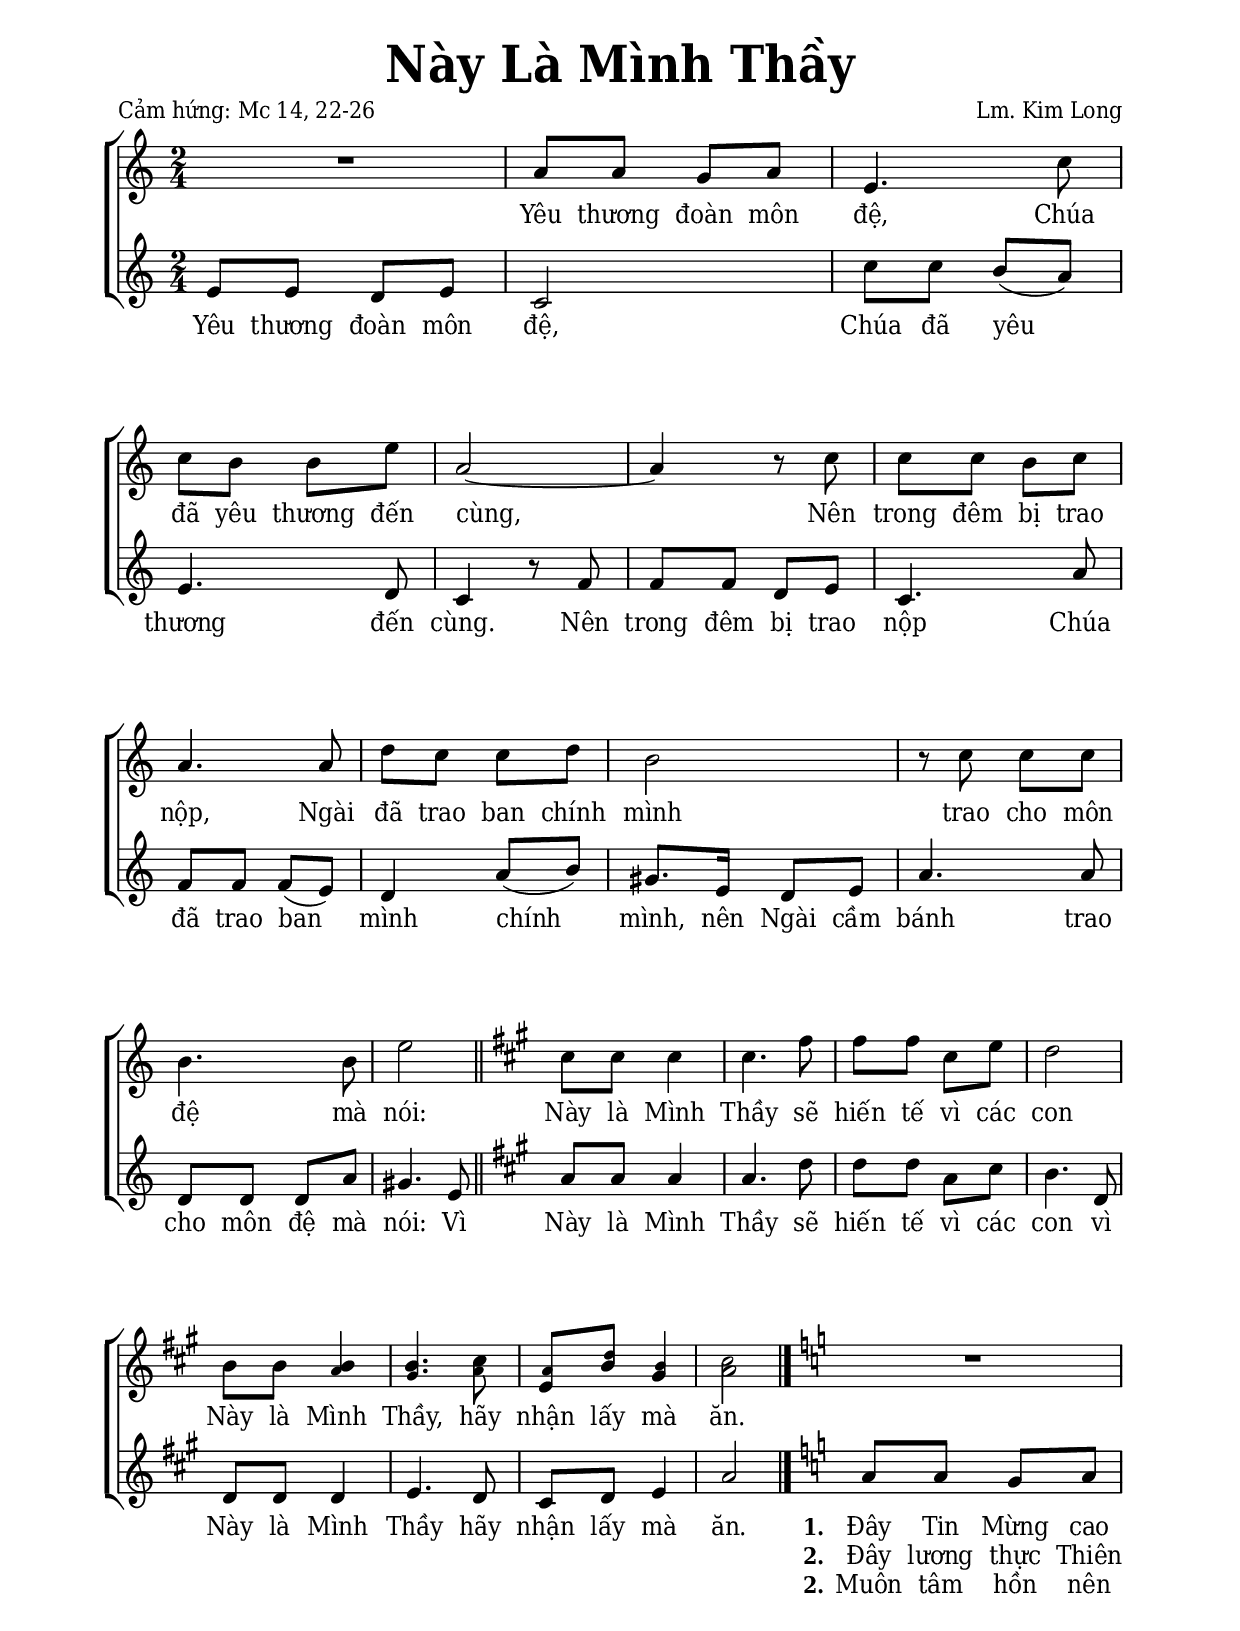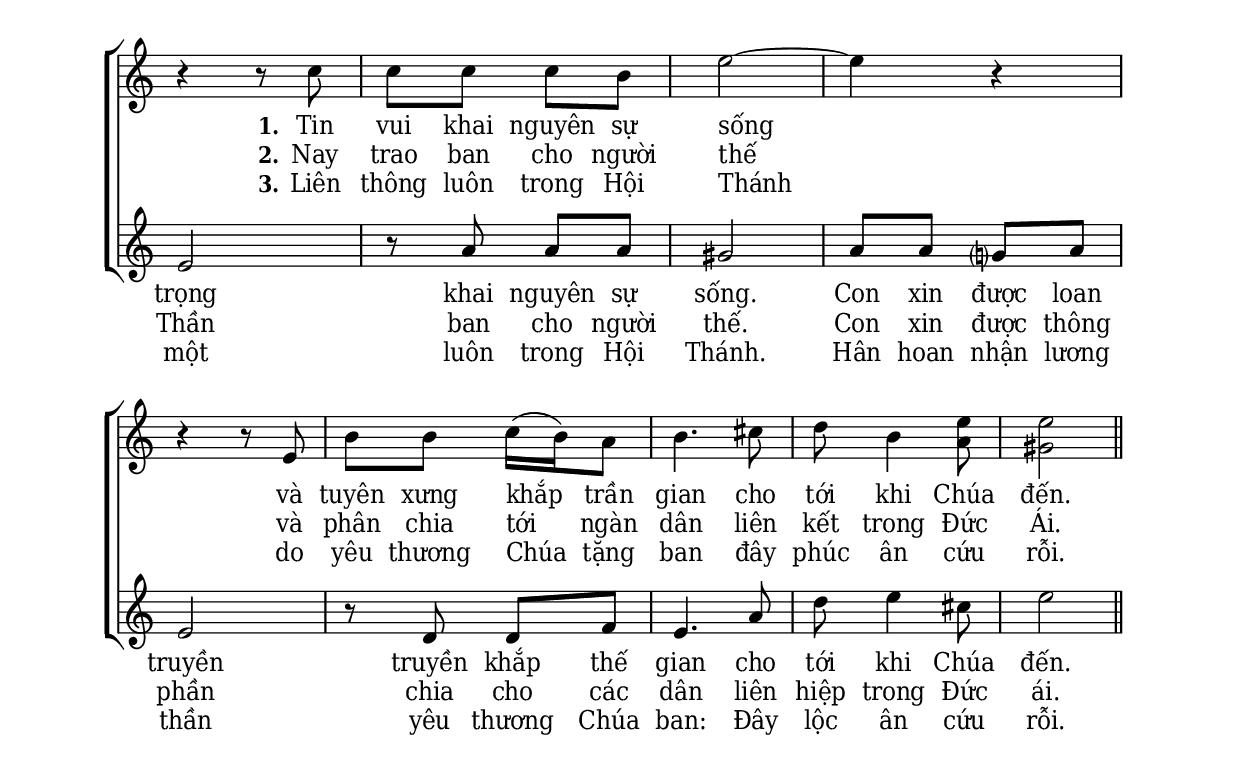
% Cài đặt chung
\version "2.22.1"
\include "english.ly"

\header {
  title = \markup { \fontsize #3 "Này Là Mình Thầy" }
  poet = "Cảm hứng: Mc 14, 22-26"
  composer = "Lm. Kim Long"
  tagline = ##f
}

% Đổi kích thước nốt cho bè phụ
notBePhu =
#(define-music-function (font-size music) (number? ly:music?)
   (for-some-music
     (lambda (m)
       (if (music-is-of-type? m 'rhythmic-event)
           (begin
             (set! (ly:music-property m 'tweaks)
                   (cons `(font-size . ,font-size)
                         (ly:music-property m 'tweaks)))
             #t)
           #f))
     music)
   music)

% Nhạc
nhacDiepKhucSop = \relative c'' {
  R2
  a8 a g a |
  e4. c'8 |
  c b b e |
  a,2 ~ |
  a4 r8 c |
  c c b c |
  a4. a8 |
  d c c d |
  b2 |
  r8 c c c |
  b4. b8 |
  e2 \bar "||"
  
  \key a \major
  cs8 cs cs4 |
  cs4. fs8 |
  fs fs cs e |
  d2 |
  b8 b
  <<
    {
      b4 |
      b4. cs8 |
      e, b' gs4 |
      a2
    }
    { \notBePhu -2 {
      a4 |
      gs4. a8 |
      a d b4 |
      cs2
    }}
  >>
  \bar "|."
  
  \key c \major
  R2
  r4 r8 c |
  c c c b |
  e2 ~ |
  e4 r |
  r r8 e, |
  b' b c16 (b) a8 |
  b4. cs8 |
  d b4 <e a,>8 |
  <e gs,>2 \bar "||"
}

nhacDiepKhucBas = \relative c' {
  e8 e d e |
  c2 |
  c'8 c b (a) |
  e4. d8 |
  c4 r8 f |
  f f d e |
  c4. a'8 |
  f f f (e) |
  d4 a'8 (b) |
  gs8. e16 d8 e |
  a4. a8 |
  d, d d a' |
  gs4. e8 |
  
  \key a \major
  a a a4 |
  a4. d8 |
  d d a cs |
  b4. d,8 |
  d d d4 |
  e4. d8 |
  cs d e4 |
  a2 |
  
  \key c \major
  a8 a g a |
  e2 |
  r8 a a a |
  gs2 |
  a8 a g!? a |
  e2 |
  r8 d d f |
  e4. a8 |
  d e4 cs8 |
  e2
}

% Lời
loiDiepKhucSopMot = \lyricmode {
  Yêu thương đoàn môn đệ, Chúa đã yêu thương đến cùng,
  Nên trong đêm bị trao nộp, Ngài đã trao ban chính mình
  trao cho môn đệ mà nói:
  Này là Mình Thầy sẽ hiến tế vì các con
  Này là Mình Thầy, hãy nhận lấy mà ăn.
  
  \set stanza = "1."
  Tin vui khai nguyên sự sống
  và tuyên xưng khắp trần gian cho tới khi Chúa đến.
}

loiDiepKhucSopHai = \lyricmode {
  \repeat unfold 48 { _ }
  \set stanza = "2."
  Nay trao ban cho người thế
  và phân chia tới ngàn dân liên kết trong Đức Ái.
}

loiDiepKhucSopBa = \lyricmode {
  \repeat unfold 48 { _ }
  \set stanza = "3."
  Liên thông luôn trong Hội Thánh
  do yêu thương Chúa tặng ban đây phúc ân cứu rỗi.
}

loiDiepKhucBasMot = \lyricmode {
  Yêu thương đoàn môn đệ, Chúa đã yêu thương đến cùng.
  Nên trong đêm bị trao nộp Chúa đã trao ban mình
  chính mình, nên Ngài cầm bánh trao cho môn đệ mà nói:
  Vì Này là Mình Thầy sẽ hiến tế vì các con
  vì Này là Mình Thầy hãy nhận lấy mà ăn.
  
  \set stanza = "1."
  Đây Tin Mừng cao trọng khai nguyên sự sống.
  Con xin được loan truyền
  truyền khắp thế gian cho tới khi Chúa đến.
}

loiDiepKhucBasHai = \lyricmode {
  \repeat unfold 55 { _ }
  \set stanza = "2."
  Đây lương thực Thiên Thần ban cho người thế.
  Con xin được thông phần
  chia cho các dân liên hiệp trong Đức ái.
}

loiDiepKhucBasBa = \lyricmode {
  \repeat unfold 55 { _ }
  \set stanza = "2."
  Muôn tâm hồn nên một luôn trong Hội Thánh.
  Hân hoan nhận lương thần
  yêu thương Chúa ban: Đây lộc ân cứu rỗi.
}

% Dàn trang
\paper {
  #(set-paper-size "a4")
  top-margin = 15\mm
  bottom-margin = 15\mm
  left-margin = 20\mm
  right-margin = 20\mm
  indent = #0
  #(define fonts
    (make-pango-font-tree
      "Deja Vu Serif Condensed"
      "Deja Vu Serif Condensed"
      "Deja Vu Serif Condensed"
      (/ 20 20)))
  print-page-number = #f
  %page-count = #1
}

TongNhip = {
  \key c \major \time 2/4
  \set Timing.beamExceptions = #'()
  \set Timing.baseMoment = #(ly:make-moment 1/4)
}

\score {
  \new ChoirStaff <<
    \new Staff <<
      \new Voice = "beSop" {
        \clef treble \TongNhip \nhacDiepKhucSop
      }
      \new Lyrics \lyricsto beSop \loiDiepKhucSopMot
      \new Lyrics \lyricsto beSop \loiDiepKhucSopHai
      \new Lyrics \lyricsto beSop \loiDiepKhucSopBa
    >>
    \new Staff <<
        \new Voice = beBas {
          \clef treble \TongNhip \nhacDiepKhucBas
        }
      \new Lyrics \lyricsto beBas \loiDiepKhucBasMot
      \new Lyrics \lyricsto beBas \loiDiepKhucBasHai
      \new Lyrics \lyricsto beBas \loiDiepKhucBasBa
    >>
  >>
  \layout {
    \override Lyrics.LyricSpace.minimum-distance = #1.5
    \override Score.BarNumber.break-visibility = ##(#f #f #f)
    \override Score.SpacingSpanner.uniform-stretching = ##t
  }
}
